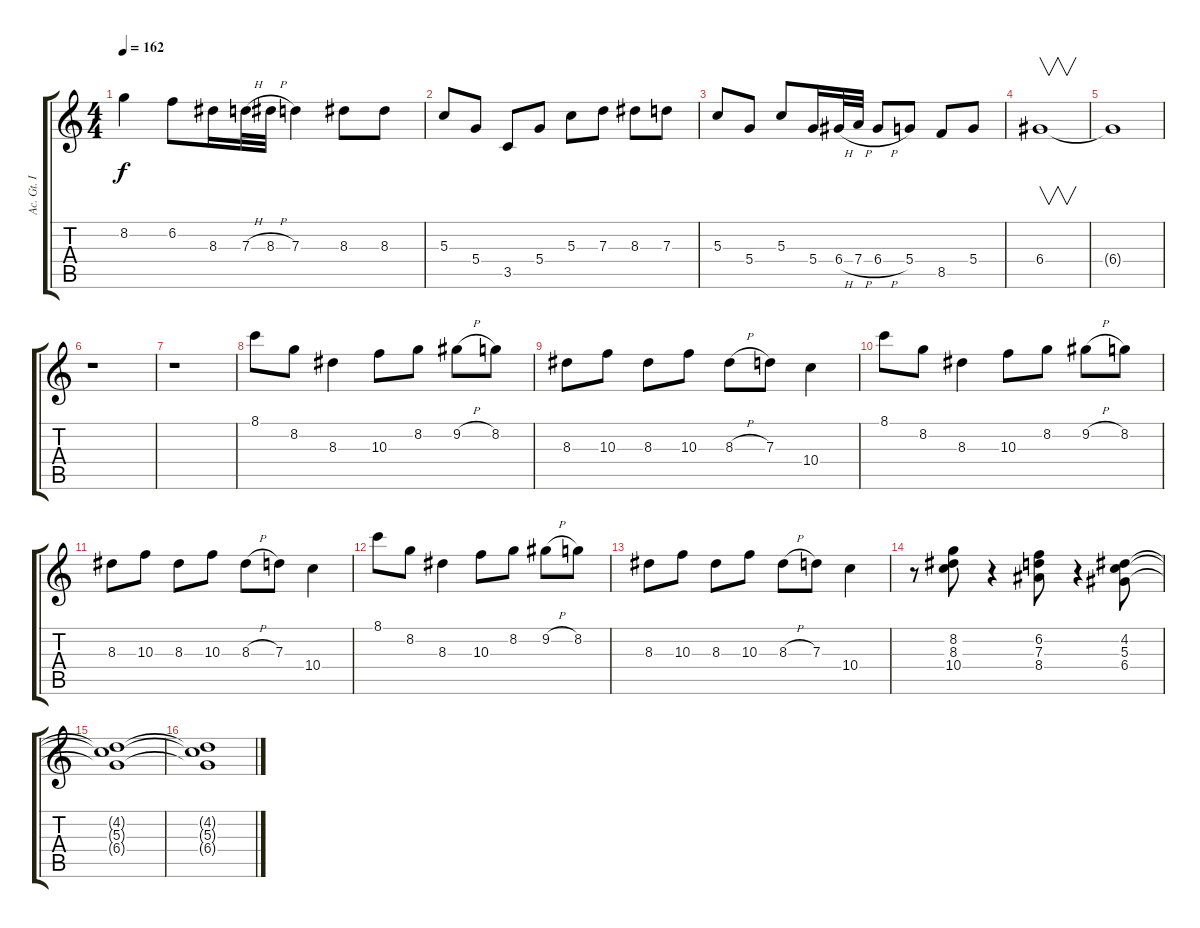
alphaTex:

\track ("Ac. Gt. I" "Ac. Gt. I") {instrument acousticguitarsteel}
\staff {score tabs}
\tuning (E4 B3 G3 D3 A2 E2) {hide}
\ts (4 4)
\tempo 162
\clef g2
\ks c
8.2.4{dy f} 6.2.8 8.3.16 7.3{h}.32 8.3{h}.32 7.3.4 8.3.8 8.3.8 |
5.3.8 5.4.8 3.5.8 5.4.8 5.3.8 7.3.8 8.3.8 7.3.8 |
5.3.8 5.4.8 5.3.8 5.4.16 6.4{h}.32 7.4{h}.32 6.4{h}.8 5.4.8 8.5.8 5.4.8 |
6.4.1{v} |
6.4{t}.1 |
r.1 |
r.1 |
8.1.8 8.2.8 8.3.4 10.3.8 8.2.8 9.2{h}.8 8.2.8 |
8.3.8 10.3.8 8.3.8 10.3.8 8.3{h}.8 7.3.8 10.4.4 |
8.1.8 8.2.8 8.3.4 10.3.8 8.2.8 9.2{h}.8 8.2.8 |
8.3.8 10.3.8 8.3.8 10.3.8 8.3{h}.8 7.3.8 10.4.4 |
8.1.8 8.2.8 8.3.4 10.3.8 8.2.8 9.2{h}.8 8.2.8 |
8.3.8 10.3.8 8.3.8 10.3.8 8.3{h}.8 7.3.8 10.4.4 |
r.8 (8.2 8.3 10.4).8 r.4 (6.2 7.3 8.4).8 r.4 (4.2 5.3 6.4).8 |
(4.2{t} 5.3{t} 6.4{t}).1 |
(4.2{t} 5.3{t} 6.4{t}).1
